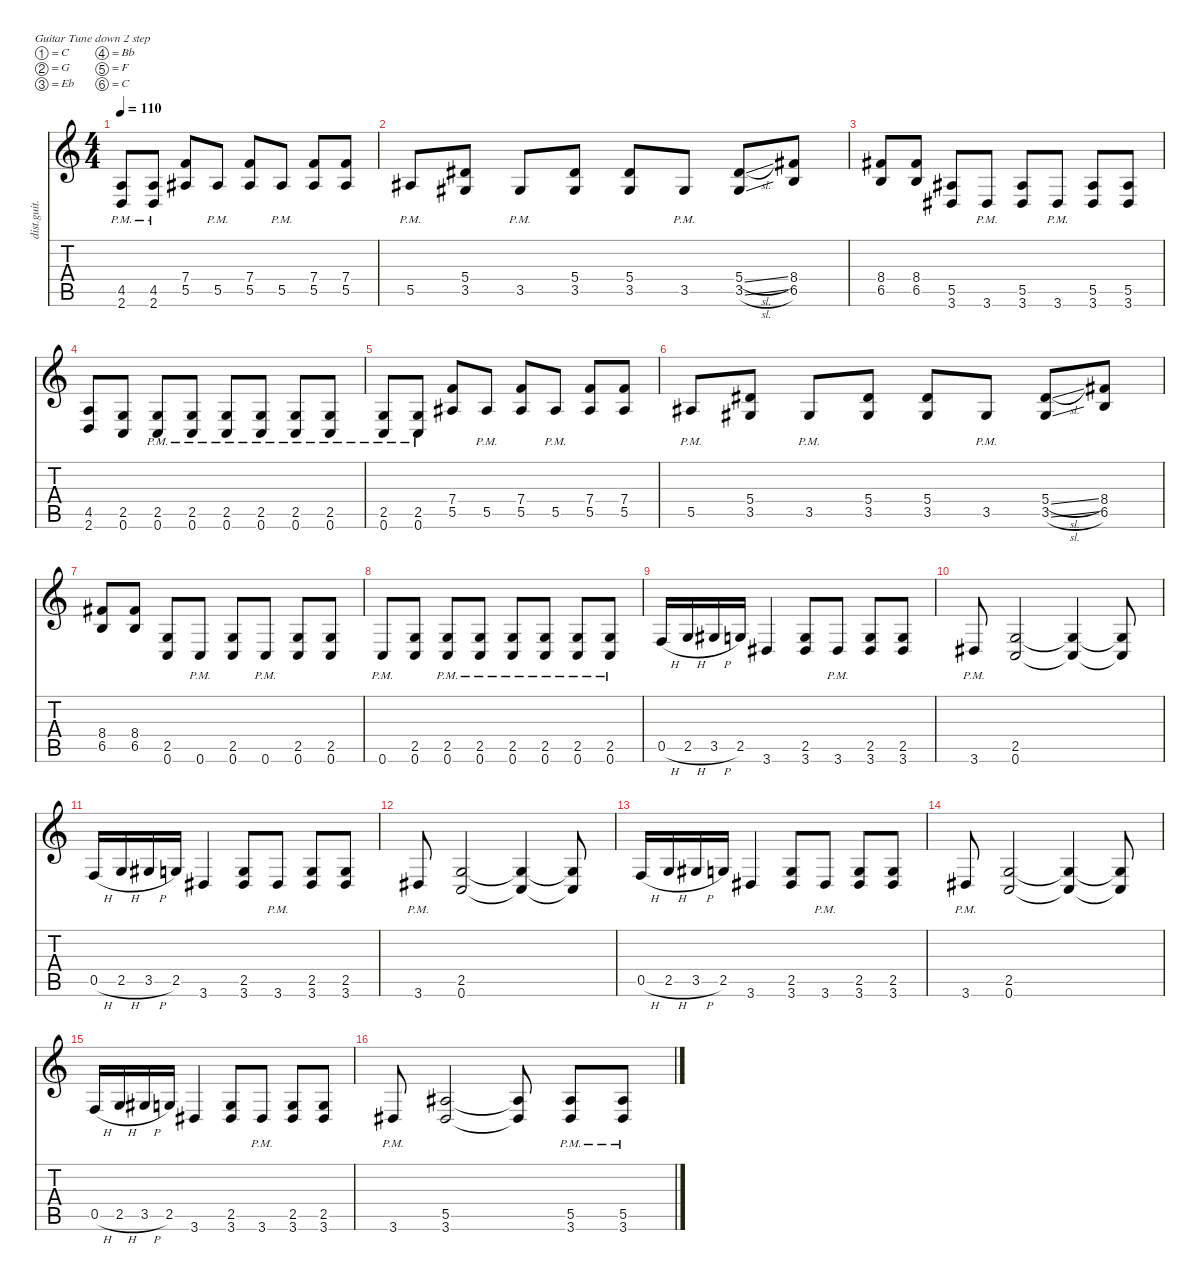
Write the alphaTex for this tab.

\defaultSystemsLayout 4
\hideDynamics
\bracketExtendMode nobrackets
\otherSystemsTrackNameOrientation horizontal
\track ("Distortion Guitar" "dist.guit.") {instrument distortionguitar}
\staff {score tabs}
\tuning (C4 G3 Eb3 Bb2 F2 C2)
\ts (4 4)
\tempo 110
\clef g2
\ks c
(2.6{pm} 4.5{pm}).8{dy mf beam Up} (2.6{pm} 4.5{pm}).8{beam Up} (5.5{acc #} 7.4).8{beam Up} 5.5{pm acc #}.8{beam Up} (5.5{acc #} 7.4).8{beam Up} 5.5{pm acc #}.8{beam Up} (5.5{acc #} 7.4).8{beam Up} (5.5{acc #} 7.4).8{beam Up} |
5.5{pm acc #}.8{beam Up} (3.5{acc #} 5.4{acc #}).8{beam Up} 3.5{pm acc #}.8{beam Up} (3.5{acc #} 5.4{acc #}).8{beam Up} (3.5{acc #} 5.4{acc #}).8{beam Up} 3.5{pm acc #}.8{beam Up} (3.5{sl acc #} 5.4{sl acc #}).8{beam Up} (6.5 8.4{acc #}).8{beam Up} |
(6.5 8.4{acc #}).8{beam Up} (6.5 8.4{acc #}).8{beam Up} (3.6{acc #} 5.5{acc #}).8{beam Up} 3.6{pm acc #}.8{beam Up} (3.6{acc #} 5.5{acc #}).8{beam Up} 3.6{pm acc #}.8{beam Up} (3.6{acc #} 5.5{acc #}).8{beam Up} (3.6{acc #} 5.5{acc #}).8{beam Up} |
(2.6 4.5).8{beam Up} (0.6 2.5).8{beam Up} (0.6{pm} 2.5{pm}).8{beam Up} (0.6{pm} 2.5{pm}).8{beam Up} (0.6{pm} 2.5{pm}).8{beam Up} (0.6{pm} 2.5{pm}).8{beam Up} (0.6{pm} 2.5{pm}).8{beam Up} (0.6{pm} 2.5{pm}).8{beam Up} |
(0.6{pm} 2.5{pm}).8{beam Up} (0.6{pm} 2.5{pm}).8{beam Up} (5.5{acc #} 7.4).8{beam Up} 5.5{pm acc #}.8{beam Up} (5.5{acc #} 7.4).8{beam Up} 5.5{pm acc #}.8{beam Up} (5.5{acc #} 7.4).8{beam Up} (5.5{acc #} 7.4).8{beam Up} |
5.5{pm acc #}.8{beam Up} (3.5{acc #} 5.4{acc #}).8{beam Up} 3.5{pm acc #}.8{beam Up} (3.5{acc #} 5.4{acc #}).8{beam Up} (3.5{acc #} 5.4{acc #}).8{beam Up} 3.5{pm acc #}.8{beam Up} (3.5{sl acc #} 5.4{sl acc #}).8{beam Up} (6.5 8.4{acc #}).8{beam Up} |
(6.5 8.4{acc #}).8{beam Up} (6.5 8.4{acc #}).8{beam Up} (0.6 2.5).8{beam Up} 0.6{pm}.8{beam Up} (0.6 2.5).8{beam Up} 0.6{pm}.8{beam Up} (0.6 2.5).8{beam Up} (0.6 2.5).8{beam Up} |
0.6{pm}.8{beam Up} (0.6 2.5).8{beam Up} (0.6{pm} 2.5{pm}).8{beam Up} (0.6{pm} 2.5{pm}).8{beam Up} (0.6{pm} 2.5{pm}).8{beam Up} (0.6{pm} 2.5{pm}).8{beam Up} (0.6{pm} 2.5{pm}).8{beam Up} (0.6{pm} 2.5{pm}).8{beam Up} |
0.5{h}.16{beam Up} 2.5{h}.16{beam Up} 3.5{h acc #}.16{beam Up} 2.5.16{beam Up} 3.6{acc #}.4{beam Up} (3.6{acc #} 2.5).8{beam Up} 3.6{pm acc #}.8{beam Up} (3.6{acc #} 2.5).8{beam Up} (3.6{acc #} 2.5).8{beam Up} |
3.6{pm acc #}.8{beam Up} (2.5 0.6).2{beam Up} (0.6{t} 2.5{t}).4{beam Up} (2.5{t} 0.6{t}).8{beam Up} |
0.5{h}.16{beam Up} 2.5{h}.16{beam Up} 3.5{h acc #}.16{beam Up} 2.5.16{beam Up} 3.6{acc #}.4{beam Up} (3.6{acc #} 2.5).8{beam Up} 3.6{pm acc #}.8{beam Up} (3.6{acc #} 2.5).8{beam Up} (3.6{acc #} 2.5).8{beam Up} |
3.6{pm acc #}.8{beam Up} (2.5 0.6).2{beam Up} (0.6{t} 2.5{t}).4{beam Up} (2.5{t} 0.6{t}).8{beam Up} |
0.5{h}.16{beam Up} 2.5{h}.16{beam Up} 3.5{h acc #}.16{beam Up} 2.5.16{beam Up} 3.6{acc #}.4{beam Up} (3.6{acc #} 2.5).8{beam Up} 3.6{pm acc #}.8{beam Up} (3.6{acc #} 2.5).8{beam Up} (3.6{acc #} 2.5).8{beam Up} |
3.6{pm acc #}.8{beam Up} (2.5 0.6).2{beam Up} (0.6{t} 2.5{t}).4{beam Up} (2.5{t} 0.6{t}).8{beam Up} |
0.5{h}.16{beam Up} 2.5{h}.16{beam Up} 3.5{h acc #}.16{beam Up} 2.5.16{beam Up} 3.6{acc #}.4{beam Up} (3.6{acc #} 2.5).8{beam Up} 3.6{pm acc #}.8{beam Up} (3.6{acc #} 2.5).8{beam Up} (3.6{acc #} 2.5).8{beam Up} |
3.6{pm acc #}.8{beam Up} (5.5{acc #} 3.6{acc #}).2{beam Up} (3.6{t acc #} 5.5{t acc #}).8{beam Up} (3.6{pm acc #} 5.5{pm acc #}).8{beam Up} (3.6{pm acc #} 5.5{pm acc #}).8{beam Up}
